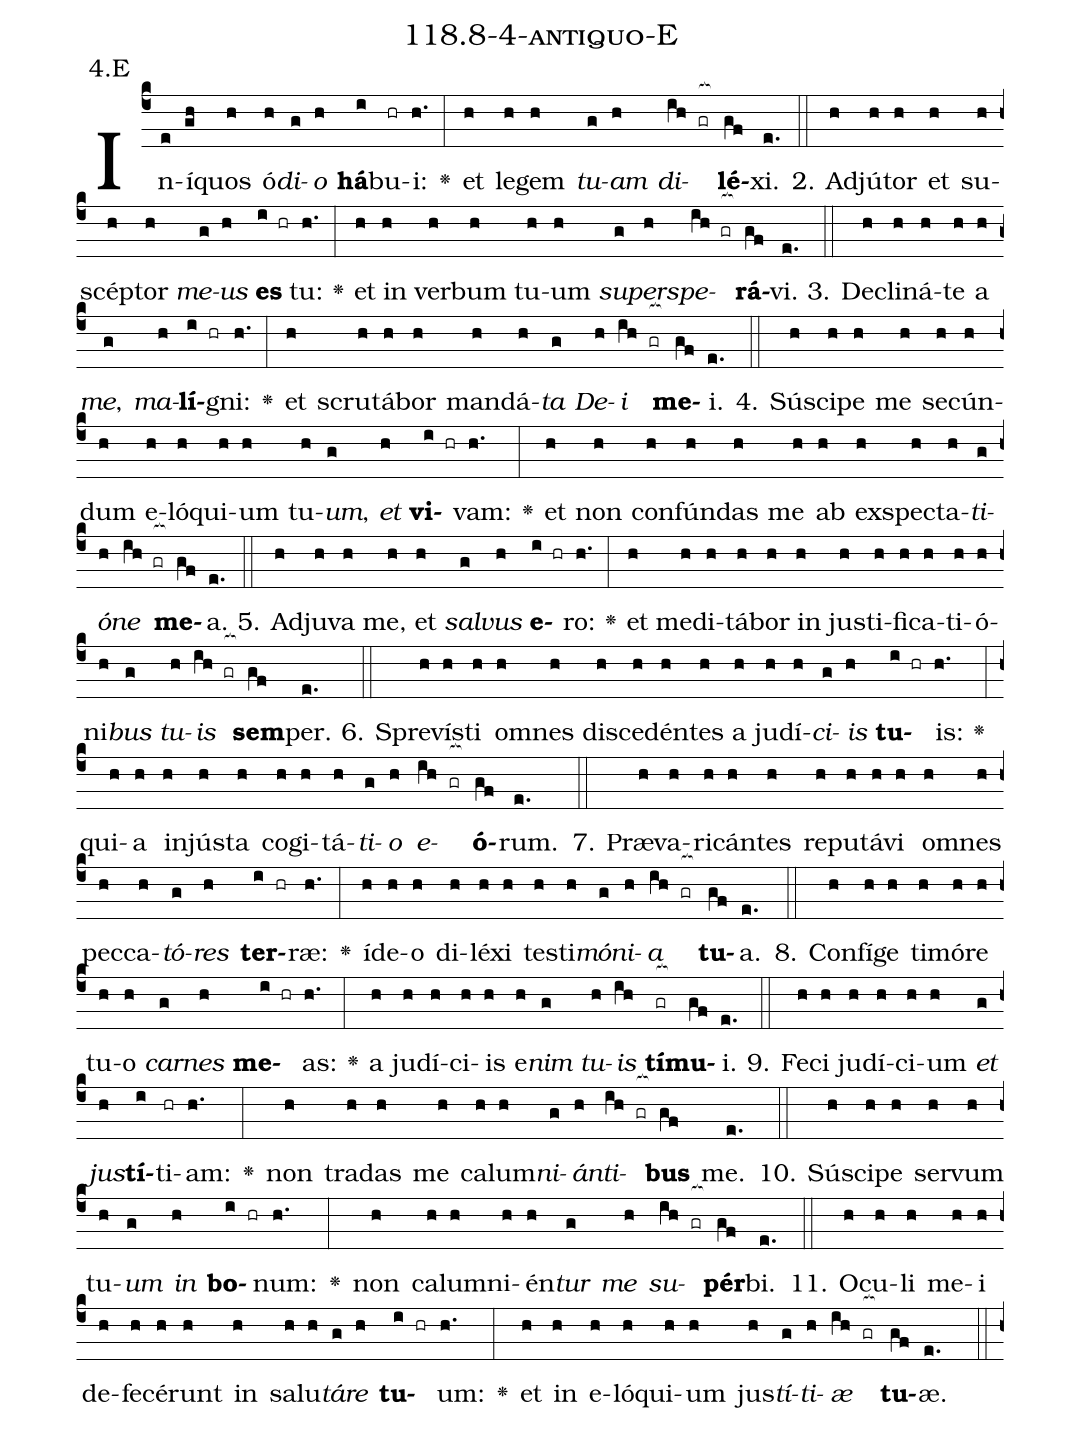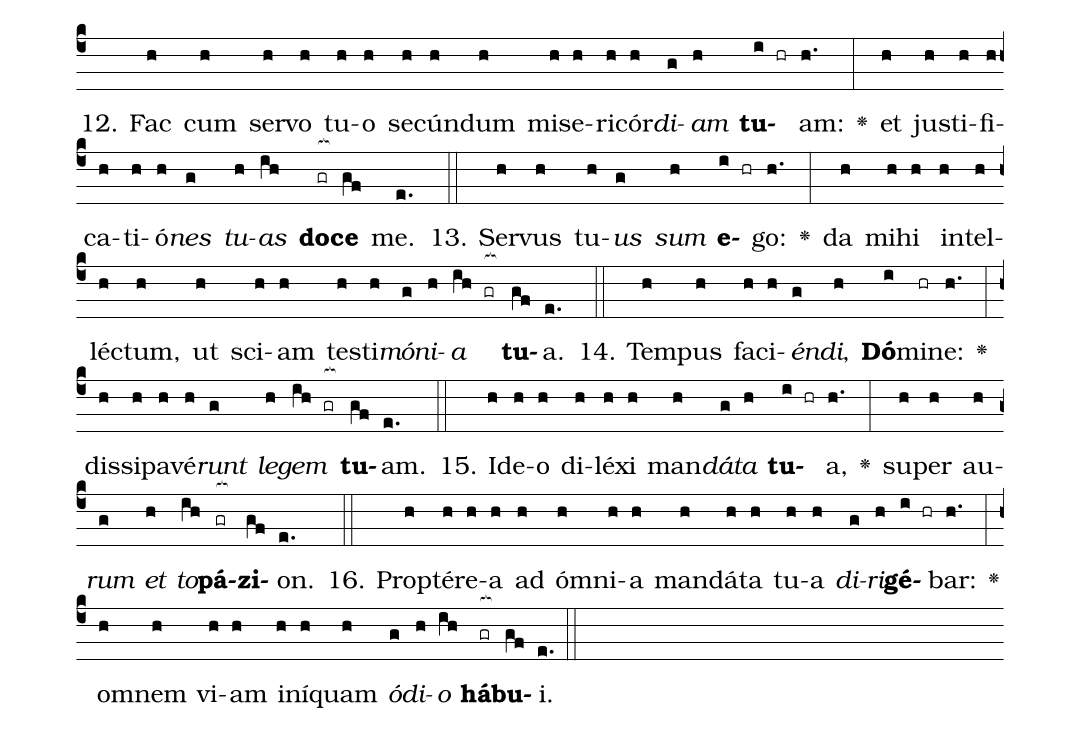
name: 118.8-4-antiquo-E;
annotation: 4.E;
%%
(c4)In(e)í(gh)quos(h) ó(h)<i>di</i>(g)<i>o</i>(h) <b>há</b>(i)bu(hr)i:(h.) <v>\greheightstar</v>(:) et(h) le(h)gem(h) <i>tu</i>(g)<i>am</i>(h) <i>di</i>(ih gr[ocb:1{])<b>lé</b>(gf[ocb:0}])xi.(e.) (::)
2. Ad(h)jú(h)tor(h) et(h) su(h)scép(h)tor(h) <i>me</i>(g)<i>us</i>(h) <b>es</b>(i hr) tu:(h.) <v>\greheightstar</v>(:) et(h) in(h) ver(h)bum(h) tu(h)um(h) <i>su</i>(g)<i>per</i>(h)<i>spe</i>(ih gr[ocb:1{])<b>rá</b>(gf[ocb:0}])vi.(e.) (::)
3. De(h)cli(h)ná(h)te(h) a(h) <i>me</i>,(g) <i>ma</i>(h)<b>lí</b>(i hr)gni:(h.) <v>\greheightstar</v>(:) et(h) scru(h)tá(h)bor(h) man(h)dá(h)<i>ta</i>(g) <i>De</i>(h)<i>i</i>(ih gr[ocb:1{]) <b>me</b>(gf[ocb:0}])i.(e.) (::)
4. Sú(h)sci(h)pe(h) me(h) se(h)cún(h)dum(h) e(h)ló(h)qui(h)um(h) tu(h)<i>um</i>,(g) <i>et</i>(h) <b>vi</b>(i hr)vam:(h.) <v>\greheightstar</v>(:) et(h) non(h) con(h)fún(h)das(h) me(h) ab(h) ex(h)spec(h)ta(h)<i>ti</i>(g)<i>ó</i>(h)<i>ne</i>(ih gr[ocb:1{]) <b>me</b>(gf[ocb:0}])a.(e.) (::)
5. Ad(h)ju(h)va(h) me,(h) et(h) <i>sal</i>(g)<i>vus</i>(h) <b>e</b>(i hr)ro:(h.) <v>\greheightstar</v>(:) et(h) me(h)di(h)tá(h)bor(h) in(h) jus(h)ti(h)fi(h)ca(h)ti(h)ó(h)ni(h)<i>bus</i>(g) <i>tu</i>(h)<i>is</i>(ih gr[ocb:1{]) <b>sem</b>(gf[ocb:0}])per.(e.) (::)
6. Spre(h)vís(h)ti(h) om(h)nes(h) di(h)sce(h)dén(h)tes(h) a(h) ju(h)dí(h)<i>ci</i>(g)<i>is</i>(h) <b>tu</b>(i hr)is:(h.) <v>\greheightstar</v>(:) qui(h)a(h) in(h)jús(h)ta(h) co(h)gi(h)tá(h)<i>ti</i>(g)<i>o</i>(h) <i>e</i>(ih gr[ocb:1{])<b>ó</b>(gf[ocb:0}])rum.(e.) (::)
7. Præ(h)va(h)ri(h)cán(h)tes(h) re(h)pu(h)tá(h)vi(h) om(h)nes(h) pec(h)ca(h)<i>tó</i>(g)<i>res</i>(h) <b>ter</b>(i hr)ræ:(h.) <v>\greheightstar</v>(:) íd(h)e(h)o(h) di(h)lé(h)xi(h) tes(h)ti(h)<i>mó</i>(g)<i>ni</i>(h)<i>a</i>(ih gr[ocb:1{]) <b>tu</b>(gf[ocb:0}])a.(e.) (::)
8. Con(h)fí(h)ge(h) ti(h)mó(h)re(h) tu(h)o(h) <i>car</i>(g)<i>nes</i>(h) <b>me</b>(i hr)as:(h.) <v>\greheightstar</v>(:) a(h) ju(h)dí(h)ci(h)is(h) e(h)<i>nim</i>(g) <i>tu</i>(h)<i>is</i>(ih) <b>tí</b>(gr[ocb:1{])<b>mu</b>(gf[ocb:0}])i.(e.) (::)
9. Fe(h)ci(h) ju(h)dí(h)ci(h)um(h) <i>et</i>(g) <i>jus</i>(h)<b>tí</b>(i)ti(hr)am:(h.) <v>\greheightstar</v>(:) non(h) tra(h)das(h) me(h) ca(h)lum(h)<i>ni</i>(g)<i>án</i>(h)<i>ti</i>(ih gr[ocb:1{])<b>bus</b>(gf[ocb:0}]) me.(e.) (::)
10. Sú(h)sci(h)pe(h) ser(h)vum(h) tu(h)<i>um</i>(g) <i>in</i>(h) <b>bo</b>(i hr)num:(h.) <v>\greheightstar</v>(:) non(h) ca(h)lum(h)ni(h)én(h)<i>tur</i>(g) <i>me</i>(h) <i>su</i>(ih gr[ocb:1{])<b>pér</b>(gf[ocb:0}])bi.(e.) (::)
11. O(h)cu(h)li(h) me(h)i(h) de(h)fe(h)cé(h)runt(h) in(h) sa(h)lu(h)<i>tá</i>(g)<i>re</i>(h) <b>tu</b>(i hr)um:(h.) <v>\greheightstar</v>(:) et(h) in(h) e(h)ló(h)qui(h)um(h) jus(h)<i>tí</i>(g)<i>ti</i>(h)<i>æ</i>(ih gr[ocb:1{]) <b>tu</b>(gf[ocb:0}])æ.(e.) (::)
12. Fac(h) cum(h) ser(h)vo(h) tu(h)o(h) se(h)cún(h)dum(h) mi(h)se(h)ri(h)cór(h)<i>di</i>(g)<i>am</i>(h) <b>tu</b>(i hr)am:(h.) <v>\greheightstar</v>(:) et(h) jus(h)ti(h)fi(h)ca(h)ti(h)ó(h)<i>nes</i>(g) <i>tu</i>(h)<i>as</i>(ih) <b>do</b>(gr[ocb:1{])<b>ce</b>(gf[ocb:0}]) me.(e.) (::)
13. Ser(h)vus(h) tu(h)<i>us</i>(g) <i>sum</i>(h) <b>e</b>(i hr)go:(h.) <v>\greheightstar</v>(:) da(h) mi(h)hi(h) in(h)tel(h)léc(h)tum,(h) ut(h) sci(h)am(h) tes(h)ti(h)<i>mó</i>(g)<i>ni</i>(h)<i>a</i>(ih gr[ocb:1{]) <b>tu</b>(gf[ocb:0}])a.(e.) (::)
14. Tem(h)pus(h) fa(h)ci(h)<i>én</i>(g)<i>di</i>,(h) <b>Dó</b>(i)mi(hr)ne:(h.) <v>\greheightstar</v>(:) dis(h)si(h)pa(h)vé(h)<i>runt</i>(g) <i>le</i>(h)<i>gem</i>(ih gr[ocb:1{]) <b>tu</b>(gf[ocb:0}])am.(e.) (::)
15. Id(h)e(h)o(h) di(h)lé(h)xi(h) man(h)<i>dá</i>(g)<i>ta</i>(h) <b>tu</b>(i hr)a,(h.) <v>\greheightstar</v>(:) su(h)per(h) au(h)<i>rum</i>(g) <i>et</i>(h) <i>to</i>(ih)<b>pá</b>(gr[ocb:1{])<b>zi</b>(gf[ocb:0}])on.(e.) (::)
16. Prop(h)tér(h)e(h)a(h) ad(h) óm(h)ni(h)a(h) man(h)dá(h)ta(h) tu(h)a(h) <i>di</i>(g)<i>ri</i>(h)<b>gé</b>(i hr)bar:(h.) <v>\greheightstar</v>(:) om(h)nem(h) vi(h)am(h) in(h)í(h)quam(h) <i>ó</i>(g)<i>di</i>(h)<i>o</i>(ih) <b>há</b>(gr[ocb:1{])<b>bu</b>(gf[ocb:0}])i.(e.) (::)
